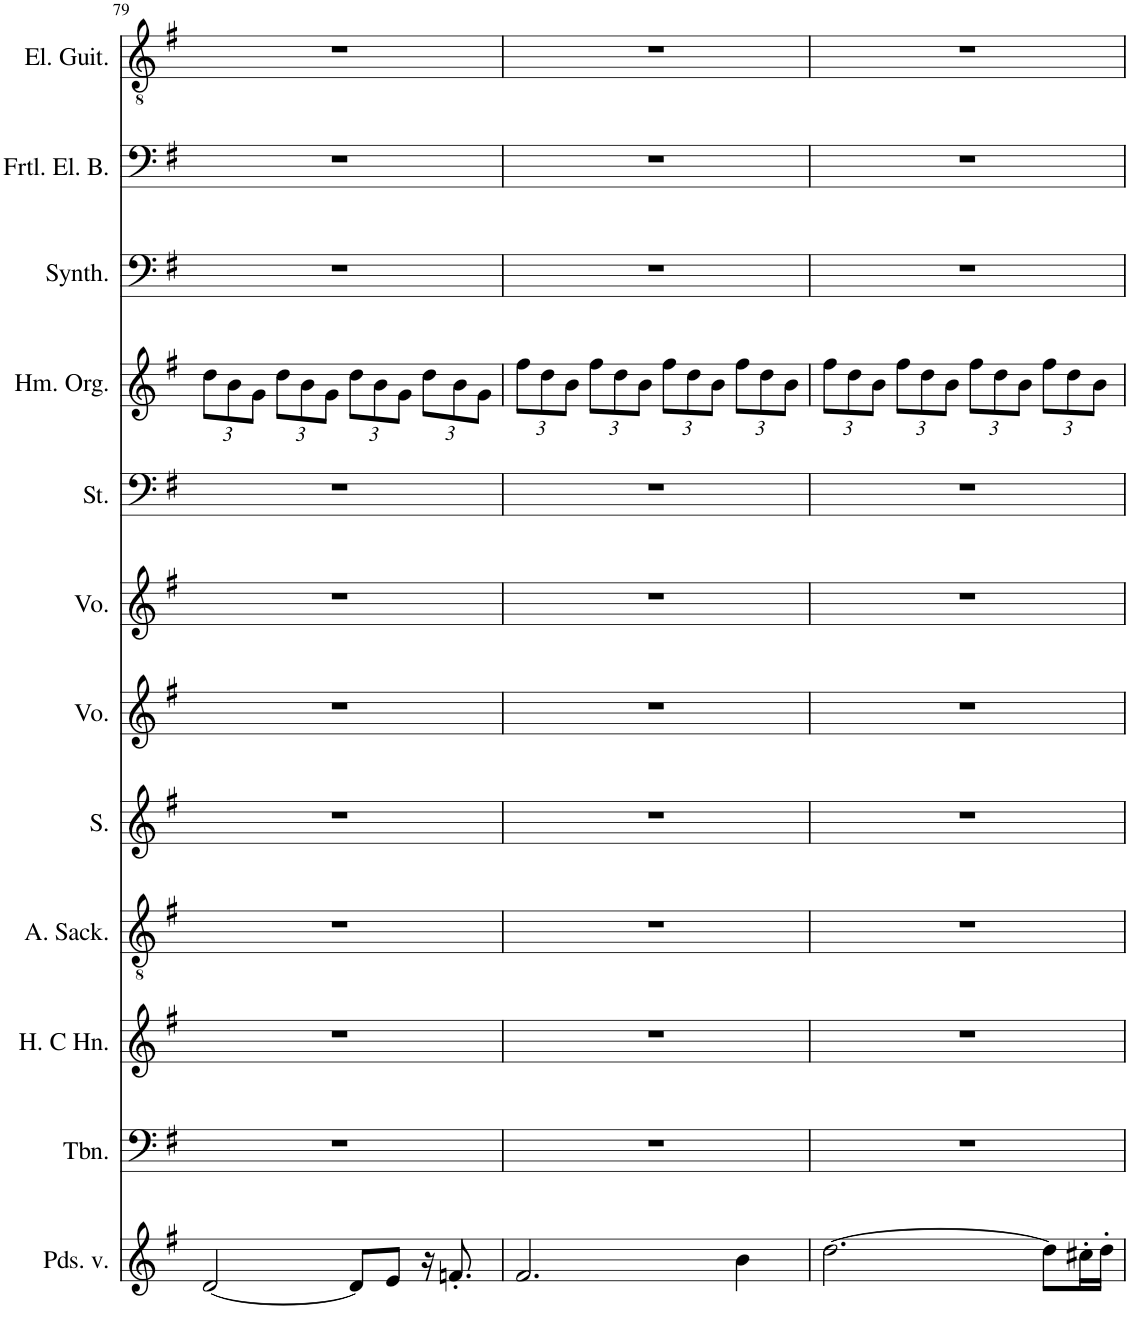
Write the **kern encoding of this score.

**kern	**kern	**kern	**kern	**kern	**kern	**kern	**kern	**kern	**kern	**kern	**kern
*part12	*part11	*part10	*part9	*part8	*part7	*part6	*part5	*part4	*part3	*part2	*part1
*staff12	*staff11	*staff10	*staff9	*staff8	*staff7	*staff6	*staff5	*staff4	*staff3	*staff2	*staff1
*I"Pardessus de viole, Violin	*I"Trombone, Brass	*I"High C Horn, Brass	*I"Alto Sackbut, Brass	*I"Soprano, Choirs	*I"Voice, Choirs	*I"Voice, Choirs	*I"Strings, Strings	*I"Hammond Organ, Organ	*I"String Synthesizer, Bass 2	*I"Fretless Electric Bass, Bass	*I"Electric Guitar, Guitar2
*I'Pds. v.	*I'Tbn.	*I'H. C Hn.	*I'A. Sack.	*I'S.	*I'Vo.	*I'Vo.	*I'St.	*I'Hm. Org.	*I'Synth.	*I'Frtl. El. B.	*I'El. Guit.
!!LO:PB:g=z
*clefG2	*clefF4	*clefG2	*clefGv2	*clefG2	*clefG2	*clefG2	*clefF4	*clefG2	*clefF4	*clefF4	*clefGv2
*	*	*Trd7c12	*	*	*	*	*	*	*	*Trd7c12	*
*k[f#]	*k[f#]	*k[f#]	*k[f#]	*k[f#]	*k[f#]	*k[f#]	*k[f#]	*k[f#]	*k[f#]	*k[f#]	*k[f#]
*M4/4	*M4/4	*M4/4	*M4/4	*M4/4	*M4/4	*M4/4	*M4/4	*M4/4	*M4/4	*M4/4	*M4/4
*	*	*	*	*	*	*	*	*Xbrackettup	*	*	*
=79	=79	=79	=79	=79	=79	=79	=79	=79	=79	=79	=79
[2d/	1r	1r	1r	1r	1r	1r	1r	12dd\L	1r	1r	1r
.	.	.	.	.	.	.	.	12b\	.	.	.
.	.	.	.	.	.	.	.	12g\J	.	.	.
.	.	.	.	.	.	.	.	12dd\L	.	.	.
.	.	.	.	.	.	.	.	12b\	.	.	.
.	.	.	.	.	.	.	.	12g\J	.	.	.
8d/L]	.	.	.	.	.	.	.	12dd\L	.	.	.
.	.	.	.	.	.	.	.	12b\	.	.	.
8e/J	.	.	.	.	.	.	.	.	.	.	.
.	.	.	.	.	.	.	.	12g\J	.	.	.
16r	.	.	.	.	.	.	.	12dd\L	.	.	.
8.fn'/	.	.	.	.	.	.	.	.	.	.	.
.	.	.	.	.	.	.	.	12b\	.	.	.
.	.	.	.	.	.	.	.	12g\J	.	.	.
=80	=80	=80	=80	=80	=80	=80	=80	=80	=80	=80	=80
2.f#/	1r	1r	1r	1r	1r	1r	1r	12ff#\L	1r	1r	1r
.	.	.	.	.	.	.	.	12dd\	.	.	.
.	.	.	.	.	.	.	.	12b\J	.	.	.
.	.	.	.	.	.	.	.	12ff#\L	.	.	.
.	.	.	.	.	.	.	.	12dd\	.	.	.
.	.	.	.	.	.	.	.	12b\J	.	.	.
.	.	.	.	.	.	.	.	12ff#\L	.	.	.
.	.	.	.	.	.	.	.	12dd\	.	.	.
.	.	.	.	.	.	.	.	12b\J	.	.	.
4b\	.	.	.	.	.	.	.	12ff#\L	.	.	.
.	.	.	.	.	.	.	.	12dd\	.	.	.
.	.	.	.	.	.	.	.	12b\J	.	.	.
=81	=81	=81	=81	=81	=81	=81	=81	=81	=81	=81	=81
[2.dd\	1r	1r	1r	1r	1r	1r	1r	12ff#\L	1r	1r	1r
.	.	.	.	.	.	.	.	12dd\	.	.	.
.	.	.	.	.	.	.	.	12b\J	.	.	.
.	.	.	.	.	.	.	.	12ff#\L	.	.	.
.	.	.	.	.	.	.	.	12dd\	.	.	.
.	.	.	.	.	.	.	.	12b\J	.	.	.
.	.	.	.	.	.	.	.	12ff#\L	.	.	.
.	.	.	.	.	.	.	.	12dd\	.	.	.
.	.	.	.	.	.	.	.	12b\J	.	.	.
8dd\L]	.	.	.	.	.	.	.	12ff#\L	.	.	.
.	.	.	.	.	.	.	.	12dd\	.	.	.
16cc#X'\L	.	.	.	.	.	.	.	.	.	.	.
.	.	.	.	.	.	.	.	12b\J	.	.	.
16dd'\JJ	.	.	.	.	.	.	.	.	.	.	.
=	=	=	=	=	=	=	=	=	=	=	=
*-	*-	*-	*-	*-	*-	*-	*-	*-	*-	*-	*-
